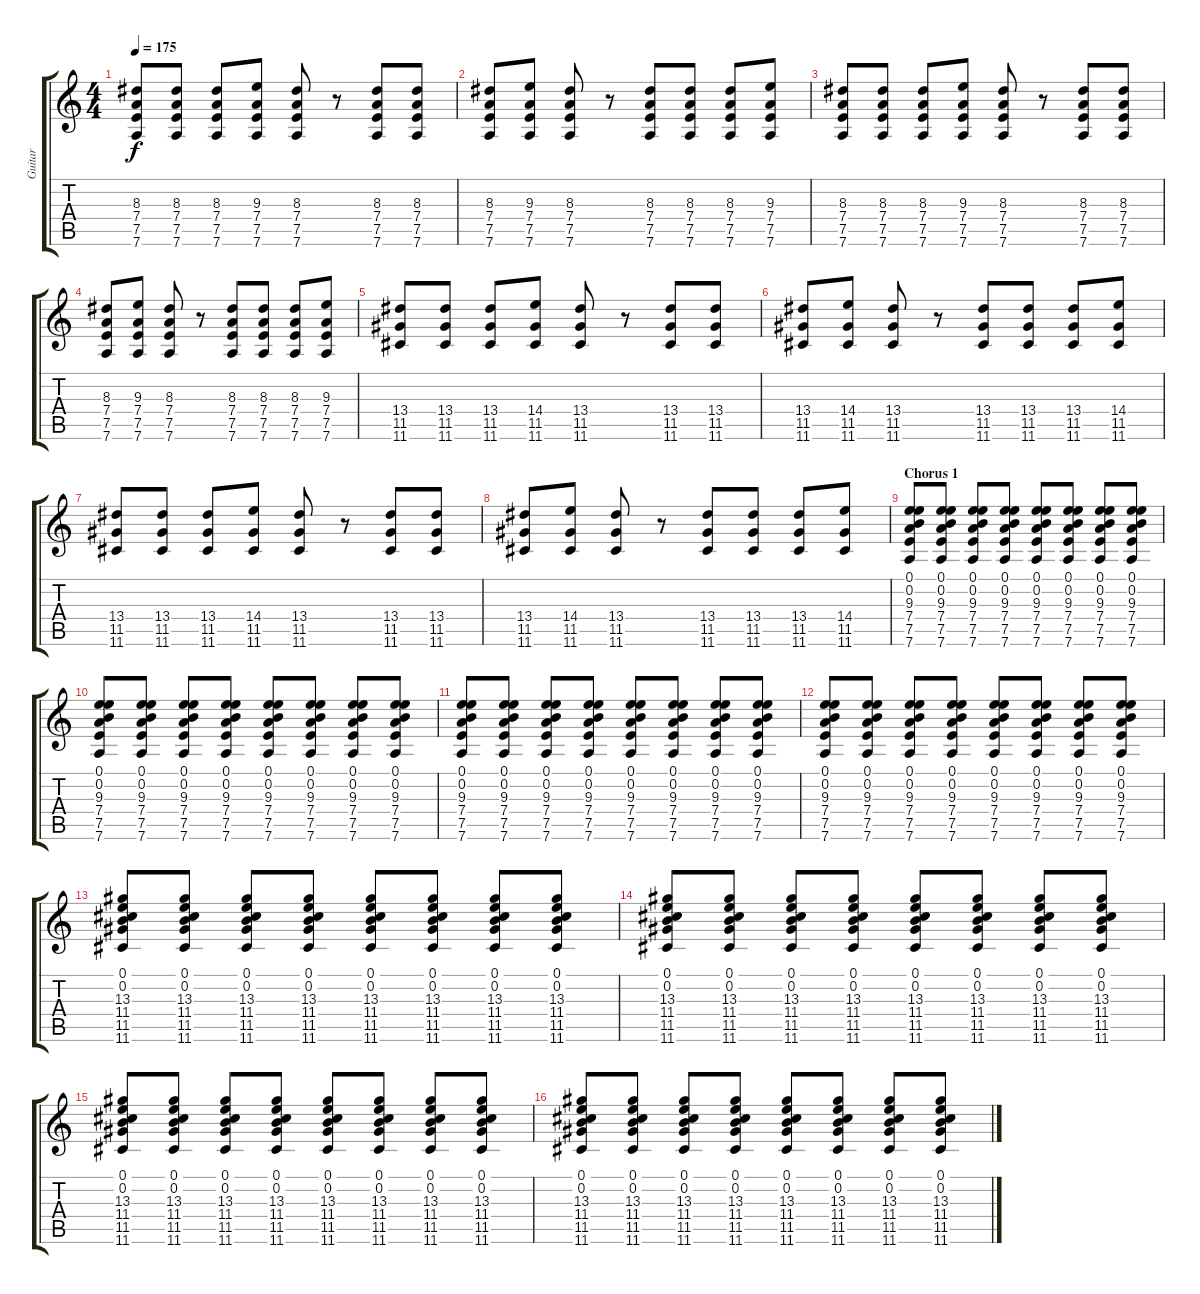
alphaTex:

\track ("Guitar" "Guitar") {instrument distortionguitar}
\staff {score tabs}
\tuning (E4 B3 G3 D3 A2 D2) {hide}
\ts (4 4)
\tempo 175
\clef g2
\ks c
(8.3 7.4 7.5 7.6).8{dy f} (8.3 7.4 7.5 7.6).8 (8.3 7.4 7.5 7.6).8 (9.3 7.4 7.5 7.6).8 (8.3 7.4 7.5 7.6).8 r.8 (8.3 7.4 7.5 7.6).8 (8.3 7.4 7.5 7.6).8 |
(8.3 7.4 7.5 7.6).8 (9.3 7.4 7.5 7.6).8 (8.3 7.4 7.5 7.6).8 r.8 (8.3 7.4 7.5 7.6).8 (8.3 7.4 7.5 7.6).8 (8.3 7.4 7.5 7.6).8 (9.3 7.4 7.5 7.6).8 |
(8.3 7.4 7.5 7.6).8 (8.3 7.4 7.5 7.6).8 (8.3 7.4 7.5 7.6).8 (9.3 7.4 7.5 7.6).8 (8.3 7.4 7.5 7.6).8 r.8 (8.3 7.4 7.5 7.6).8 (8.3 7.4 7.5 7.6).8 |
(8.3 7.4 7.5 7.6).8 (9.3 7.4 7.5 7.6).8 (8.3 7.4 7.5 7.6).8 r.8 (8.3 7.4 7.5 7.6).8 (8.3 7.4 7.5 7.6).8 (8.3 7.4 7.5 7.6).8 (9.3 7.4 7.5 7.6).8 |
(13.4 11.5 11.6).8 (13.4 11.5 11.6).8 (13.4 11.5 11.6).8 (14.4 11.5 11.6).8 (13.4 11.5 11.6).8 r.8 (13.4 11.5 11.6).8 (13.4 11.5 11.6).8 |
(13.4 11.5 11.6).8 (14.4 11.5 11.6).8 (13.4 11.5 11.6).8 r.8 (13.4 11.5 11.6).8 (13.4 11.5 11.6).8 (13.4 11.5 11.6).8 (14.4 11.5 11.6).8 |
(13.4 11.5 11.6).8 (13.4 11.5 11.6).8 (13.4 11.5 11.6).8 (14.4 11.5 11.6).8 (13.4 11.5 11.6).8 r.8 (13.4 11.5 11.6).8 (13.4 11.5 11.6).8 |
(13.4 11.5 11.6).8 (14.4 11.5 11.6).8 (13.4 11.5 11.6).8 r.8 (13.4 11.5 11.6).8 (13.4 11.5 11.6).8 (13.4 11.5 11.6).8 (14.4 11.5 11.6).8 |
\section ("" "Chorus 1")
(0.1 0.2 9.3 7.4 7.5 7.6).8{volume 11 balance 8} (0.1 0.2 9.3 7.4 7.5 7.6).8 (0.1 0.2 9.3 7.4 7.5 7.6).8 (0.1 0.2 9.3 7.4 7.5 7.6).8 (0.1 0.2 9.3 7.4 7.5 7.6).8 (0.1 0.2 9.3 7.4 7.5 7.6).8 (0.1 0.2 9.3 7.4 7.5 7.6).8 (0.1 0.2 9.3 7.4 7.5 7.6).8 |
(0.1 0.2 9.3 7.4 7.5 7.6).8 (0.1 0.2 9.3 7.4 7.5 7.6).8 (0.1 0.2 9.3 7.4 7.5 7.6).8 (0.1 0.2 9.3 7.4 7.5 7.6).8 (0.1 0.2 9.3 7.4 7.5 7.6).8 (0.1 0.2 9.3 7.4 7.5 7.6).8 (0.1 0.2 9.3 7.4 7.5 7.6).8 (0.1 0.2 9.3 7.4 7.5 7.6).8 |
(0.1 0.2 9.3 7.4 7.5 7.6).8 (0.1 0.2 9.3 7.4 7.5 7.6).8 (0.1 0.2 9.3 7.4 7.5 7.6).8 (0.1 0.2 9.3 7.4 7.5 7.6).8 (0.1 0.2 9.3 7.4 7.5 7.6).8 (0.1 0.2 9.3 7.4 7.5 7.6).8 (0.1 0.2 9.3 7.4 7.5 7.6).8 (0.1 0.2 9.3 7.4 7.5 7.6).8 |
(0.1 0.2 9.3 7.4 7.5 7.6).8 (0.1 0.2 9.3 7.4 7.5 7.6).8 (0.1 0.2 9.3 7.4 7.5 7.6).8 (0.1 0.2 9.3 7.4 7.5 7.6).8 (0.1 0.2 9.3 7.4 7.5 7.6).8 (0.1 0.2 9.3 7.4 7.5 7.6).8 (0.1 0.2 9.3 7.4 7.5 7.6).8 (0.1 0.2 9.3 7.4 7.5 7.6).8 |
(0.1 0.2 13.3 11.4 11.5 11.6).8 (0.1 0.2 13.3 11.4 11.5 11.6).8 (0.1 0.2 13.3 11.4 11.5 11.6).8 (0.1 0.2 13.3 11.4 11.5 11.6).8 (0.1 0.2 13.3 11.4 11.5 11.6).8 (0.1 0.2 13.3 11.4 11.5 11.6).8 (0.1 0.2 13.3 11.4 11.5 11.6).8 (0.1 0.2 13.3 11.4 11.5 11.6).8 |
(0.1 0.2 13.3 11.4 11.5 11.6).8 (0.1 0.2 13.3 11.4 11.5 11.6).8 (0.1 0.2 13.3 11.4 11.5 11.6).8 (0.1 0.2 13.3 11.4 11.5 11.6).8 (0.1 0.2 13.3 11.4 11.5 11.6).8 (0.1 0.2 13.3 11.4 11.5 11.6).8 (0.1 0.2 13.3 11.4 11.5 11.6).8 (0.1 0.2 13.3 11.4 11.5 11.6).8 |
(0.1 0.2 13.3 11.4 11.5 11.6).8 (0.1 0.2 13.3 11.4 11.5 11.6).8 (0.1 0.2 13.3 11.4 11.5 11.6).8 (0.1 0.2 13.3 11.4 11.5 11.6).8 (0.1 0.2 13.3 11.4 11.5 11.6).8 (0.1 0.2 13.3 11.4 11.5 11.6).8 (0.1 0.2 13.3 11.4 11.5 11.6).8 (0.1 0.2 13.3 11.4 11.5 11.6).8 |
(0.1 0.2 13.3 11.4 11.5 11.6).8 (0.1 0.2 13.3 11.4 11.5 11.6).8 (0.1 0.2 13.3 11.4 11.5 11.6).8 (0.1 0.2 13.3 11.4 11.5 11.6).8 (0.1 0.2 13.3 11.4 11.5 11.6).8 (0.1 0.2 13.3 11.4 11.5 11.6).8 (0.1 0.2 13.3 11.4 11.5 11.6).8 (0.1 0.2 13.3 11.4 11.5 11.6).8
